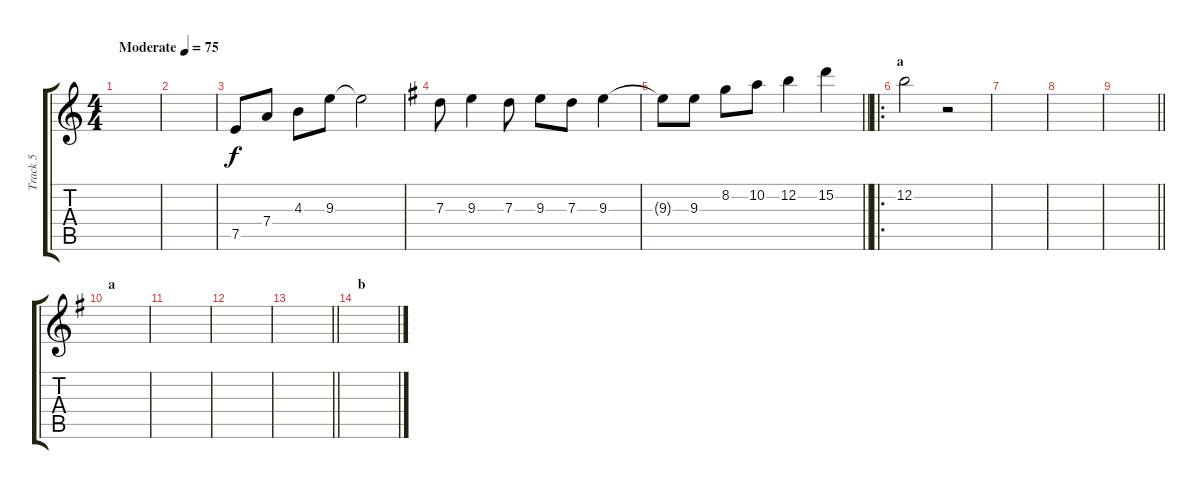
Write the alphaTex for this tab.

\track ("Track 5" "Track 5") {instrument distortionguitar}
\staff {score tabs}
\tuning (E4 B3 G3 D3 A2 E2) {hide}
\ts (4 4)
\tempo (75 "Moderate")
\clef g2
\ks c
|
|
7.5.8 7.4.8 4.3.8 9.3.8 9.3{t}.2 |
\ks g
7.3.8 9.3.4 7.3.8 9.3.8 7.3.8 9.3.4 |
\barLineRight lightlight
9.3{t}.8 9.3.8 8.2.8 10.2.8 12.2.4 15.2.4 |
\ro
\section ("" "a")
12.2.2 r.2 |
|
|
\barLineRight lightlight
|
\section ("" "a")
|
|
|
\barLineRight lightlight
|
\section ("" "b")
